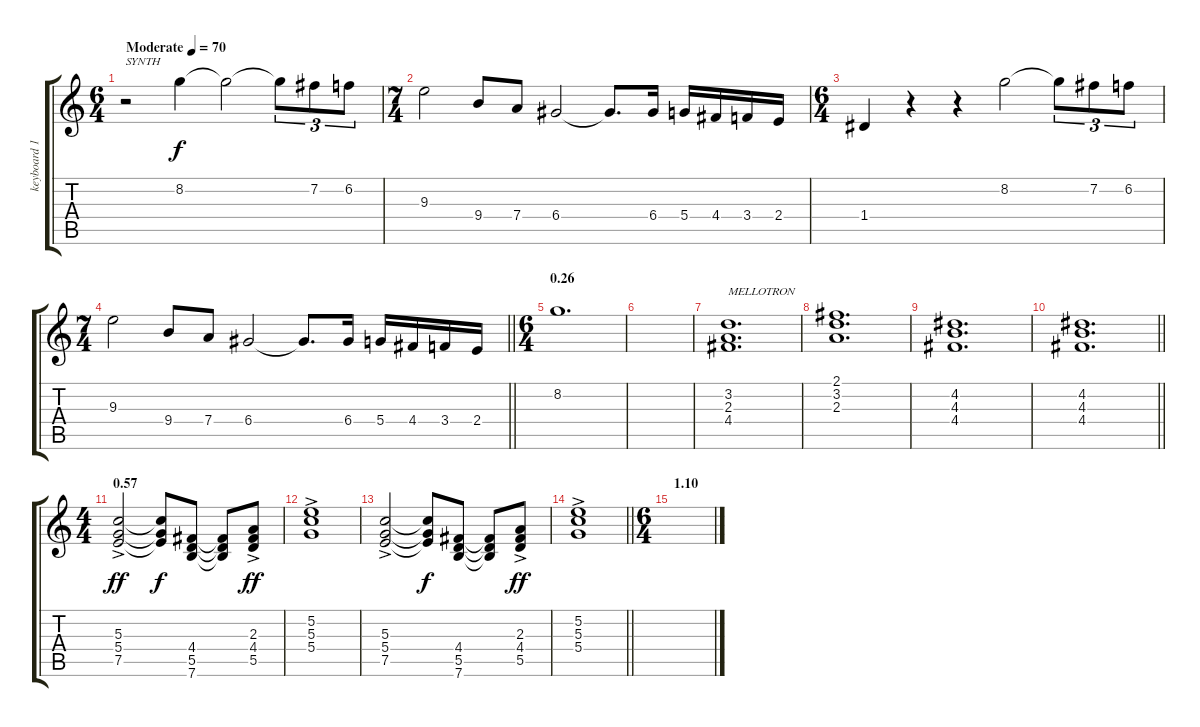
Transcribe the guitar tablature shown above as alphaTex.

\track ("keyboard 1" "keyboard 1") {instrument electricpiano2}
\staff {score tabs}
\tuning (E5 B4 G4 D4 A3 E3) {hide}
\ts (6 4)
\tempo (70 "Moderate")
\clef g2
\ks c
r.2{txt "SYNTH" dy f instrument electricpiano2} 8.2.4 8.2{t}.2 8.2{t}.8{tu (3 2)} 7.2.8{tu (3 2)} 6.2.8{tu (3 2)} |
\ts (7 4)
9.3.2 9.4.8 7.4.8 6.4.2 6.4{t}.8{d} 6.4.16 5.4.16 4.4.16 3.4.16 2.4.16 |
\ts (6 4)
1.4.4 r.4 r.4 8.2.2 8.2{t}.8{tu (3 2)} 7.2.8{tu (3 2)} 6.2.8{tu (3 2)} |
\ts (7 4)
\barLineRight lightlight
9.3.2 9.4.8 7.4.8 6.4.2 6.4{t}.8{d} 6.4.16 5.4.16 4.4.16 3.4.16 2.4.16 |
\ts (6 4)
\section ("" "0.26")
8.2.1{d} |
|
(3.2 2.3 4.4).1{d txt "MELLOTRON" instrument drawbarorgan} |
(2.1 3.2 2.3).1{d} |
(4.2 4.3 4.4).1{d} |
\barLineRight lightlight
(4.2 4.3 4.4).1{d} |
\ts (4 4)
\section ("" "0.57")
(5.3{ac} 5.4{ac} 7.5{ac}).2{dy ff} (5.3{t} 5.4{t} 7.5{t}).8{dy f} (4.4 5.5 7.6).8 (4.4{t} 5.5{t} 7.6{t}).8 (2.3{ac} 4.4{ac} 5.5{ac}).8{dy ff} |
(5.2{ac} 5.3{ac} 5.4{ac}).1 |
(5.3{ac} 5.4{ac} 7.5{ac}).2 (5.3{t} 5.4{t} 7.5{t}).8{dy f} (4.4 5.5 7.6).8 (4.4{t} 5.5{t} 7.6{t}).8 (2.3{ac} 4.4{ac} 5.5{ac}).8{dy ff} |
\barLineRight lightlight
(5.2{ac} 5.3{ac} 5.4{ac}).1 |
\ts (6 4)
\section ("" "1.10")
